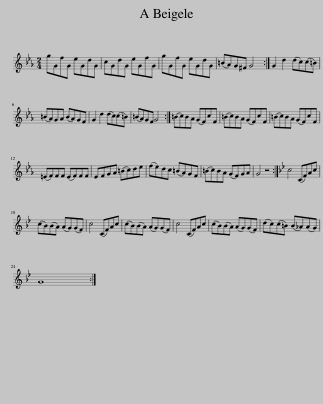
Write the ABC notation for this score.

X:1
L:1/8
M:2/4
I:linebreak $
K:Eb
V:1 treble
V:1
 gGfG eGdG | cGdG eGfG | gGfG eGdG | (=BA)G^F G4 :| G2 d2 (dc)(c=B) |$ %5
 (=BA)GA (BA)GF | G2 d2 (dc)(c=B) | (=BA)GF G4 :| (=Bc)BA (GF)cF | (=Bc)BA (GF)cF | %10
 (=Bc)BA (GF)cF |$ (=EF)FF (EF)FF | EFGA (=Bc)de | (fe)dc (=BA)GF | (=Bc)BA (GF)GA | %15
 G4 z4 :|[K:Gmin] c4 (CF)Ac |$ (cB)(BA) (AG)(GF) | c4 (CF)Ac | (cB)(BA) (AG)(GF) | %20
 c4 (CF)Ac | (cB)(BA) (AG)(GF) | (dc)(c=B) (B_A)(AG) |$ G8 :| %24
